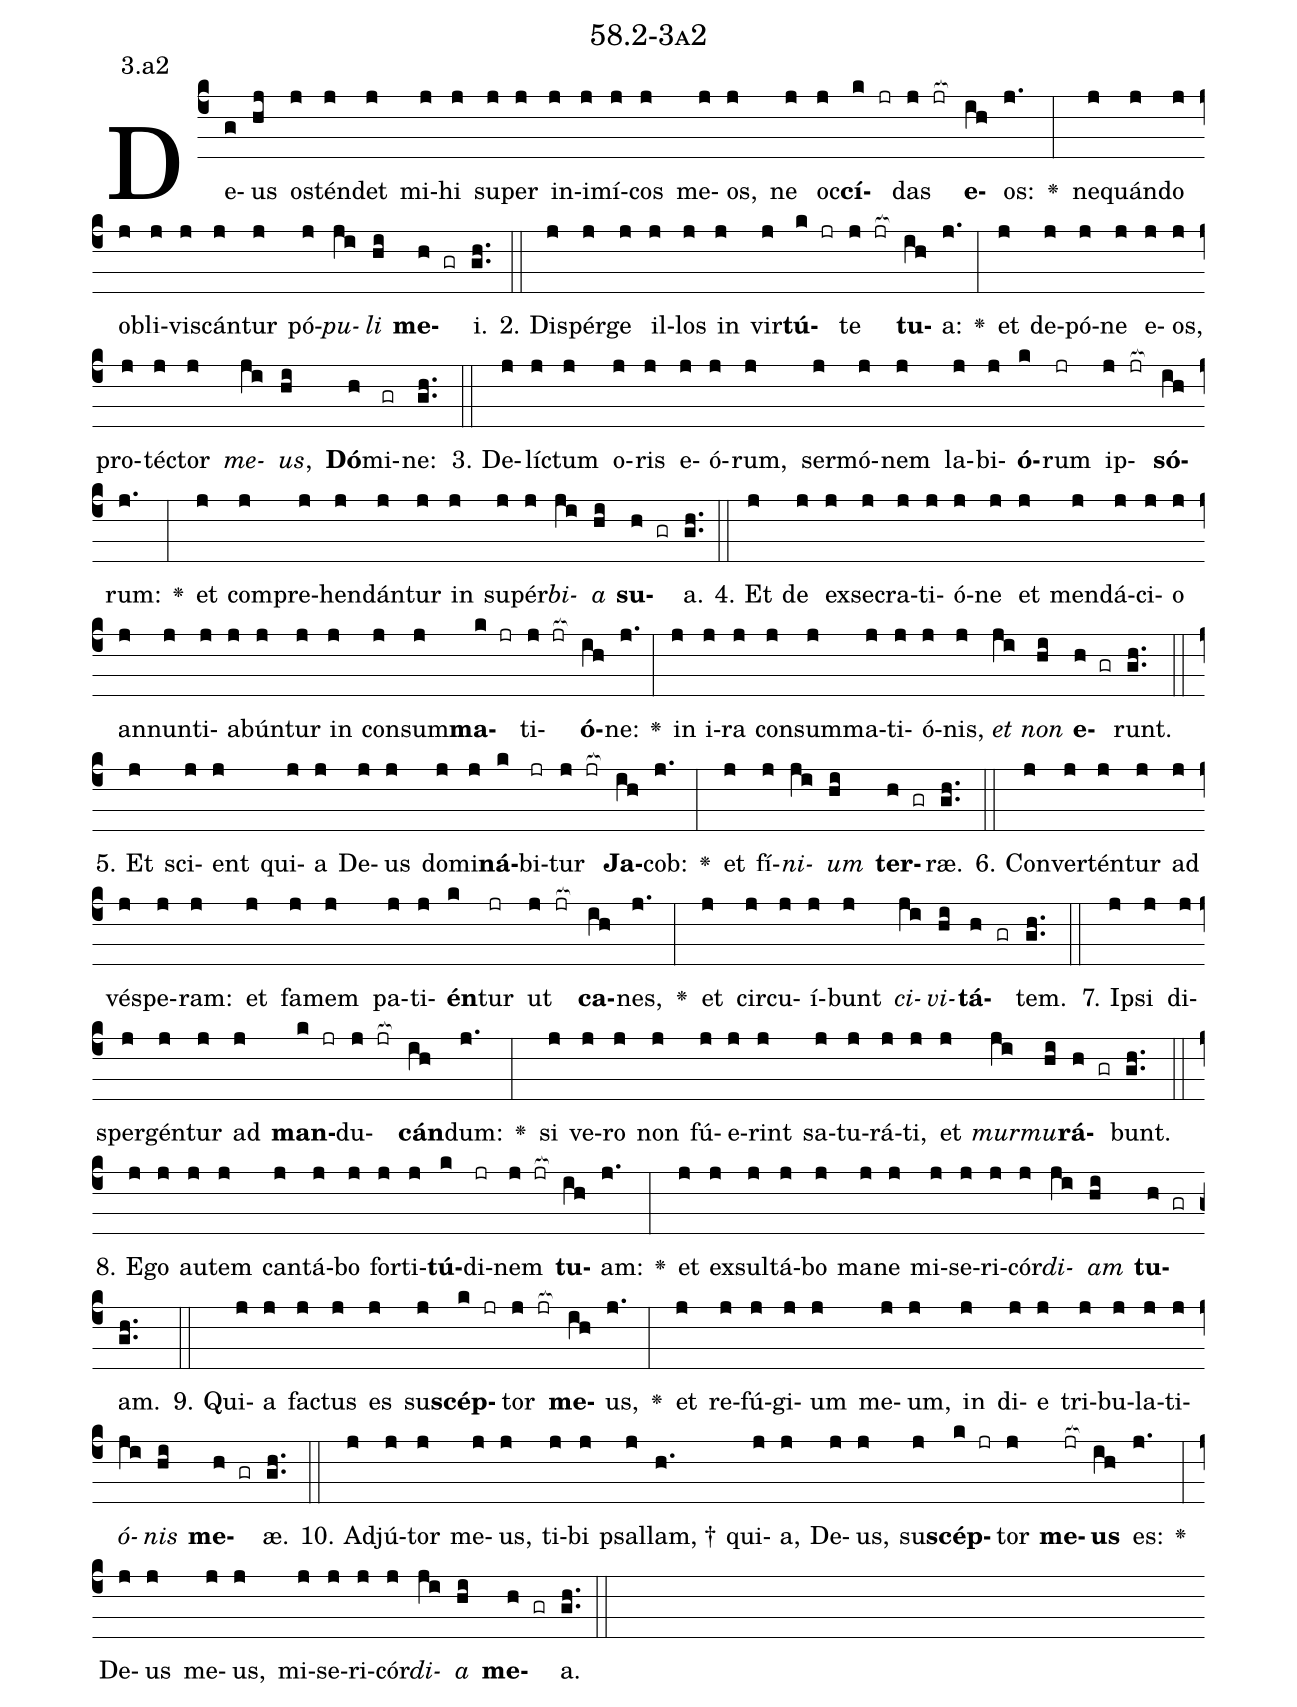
name: 58.2-3a2;
annotation: 3.a2;
%%
(c4)De(g)us(hj) os(j)tén(j)det(j) mi(j)hi(j) su(j)per(j) in(j)i(j)mí(j)cos(j) me(j)os,(j) ne(j) oc(j)<b>cí</b>(k jr)das(j jr[ocb:1{]) <b>e</b>(ih[ocb:0}])os:(j.) <v>\greheightstar</v>(:) ne(j)quán(j)do(j) ob(j)li(j)vis(j)cán(j)tur(j) pó(j)<i>pu</i>(ji)<i>li</i>(hi) <b>me</b>(h gr)i.(gh..) (::)
2. Di(j)spér(j)ge(j) il(j)los(j) in(j) vir(j)<b>tú</b>(k jr)te(j jr[ocb:1{]) <b>tu</b>(ih[ocb:0}])a:(j.) <v>\greheightstar</v>(:) et(j) de(j)pó(j)ne(j) e(j)os,(j) pro(j)téc(j)tor(j) <i>me</i>(ji)<i>us</i>,(hi) <b>Dó</b>(h)mi(gr)ne:(gh..) (::)
3. De(j)líc(j)tum(j) o(j)ris(j) e(j)ó(j)rum,(j) ser(j)mó(j)nem(j) la(j)bi(j)<b>ó</b>(k)rum(jr) ip(j jr[ocb:1{])<b>só</b>(ih[ocb:0}])rum:(j.) <v>\greheightstar</v>(:) et(j) com(j)pre(j)hen(j)dán(j)tur(j) in(j) su(j)pér(j)<i>bi</i>(ji)<i>a</i>(hi) <b>su</b>(h gr)a.(gh..) (::)
4. Et(j) de(j) ex(j)se(j)cra(j)ti(j)ó(j)ne(j) et(j) men(j)dá(j)ci(j)o(j) an(j)nun(j)ti(j)a(j)bún(j)tur(j) in(j) con(j)sum(j)<b>ma</b>(k jr)ti(j jr[ocb:1{])<b>ó</b>(ih[ocb:0}])ne:(j.) <v>\greheightstar</v>(:) in(j) i(j)ra(j) con(j)sum(j)ma(j)ti(j)ó(j)nis,(j) <i>et</i>(ji) <i>non</i>(hi) <b>e</b>(h gr)runt.(gh..) (::)
5. Et(j) sci(j)ent(j) qui(j)a(j) De(j)us(j) do(j)mi(j)<b>ná</b>(k)bi(jr)tur(j jr[ocb:1{]) <b>Ja</b>(ih[ocb:0}])cob:(j.) <v>\greheightstar</v>(:) et(j) fí(j)<i>ni</i>(ji)<i>um</i>(hi) <b>ter</b>(h gr)ræ.(gh..) (::)
6. Con(j)ver(j)tén(j)tur(j) ad(j) vés(j)pe(j)ram:(j) et(j) fa(j)mem(j) pa(j)ti(j)<b>én</b>(k)tur(jr) ut(j jr[ocb:1{]) <b>ca</b>(ih[ocb:0}])nes,(j.) <v>\greheightstar</v>(:) et(j) cir(j)cu(j)í(j)bunt(j) <i>ci</i>(ji)<i>vi</i>(hi)<b>tá</b>(h gr)tem.(gh..) (::)
7. Ip(j)si(j) di(j)sper(j)gén(j)tur(j) ad(j) <b>man</b>(k jr)du(j jr[ocb:1{])<b>cán</b>(ih[ocb:0}])dum:(j.) <v>\greheightstar</v>(:) si(j) ve(j)ro(j) non(j) fú(j)e(j)rint(j) sa(j)tu(j)rá(j)ti,(j) et(j) <i>mur</i>(ji)<i>mu</i>(hi)<b>rá</b>(h gr)bunt.(gh..) (::)
8. E(j)go(j) au(j)tem(j) can(j)tá(j)bo(j) for(j)ti(j)<b>tú</b>(k)di(jr)nem(j jr[ocb:1{]) <b>tu</b>(ih[ocb:0}])am:(j.) <v>\greheightstar</v>(:) et(j) ex(j)sul(j)tá(j)bo(j) ma(j)ne(j) mi(j)se(j)ri(j)cór(j)<i>di</i>(ji)<i>am</i>(hi) <b>tu</b>(h gr)am.(gh..) (::)
9. Qui(j)a(j) fac(j)tus(j) es(j) su(j)<b>scép</b>(k jr)tor(j jr[ocb:1{]) <b>me</b>(ih[ocb:0}])us,(j.) <v>\greheightstar</v>(:) et(j) re(j)fú(j)gi(j)um(j) me(j)um,(j) in(j) di(j)e(j) tri(j)bu(j)la(j)ti(j)<i>ó</i>(ji)<i>nis</i>(hi) <b>me</b>(h gr)æ.(gh..) (::)
10. Ad(j)jú(j)tor(j) me(j)us,(j) ti(j)bi(j) psal(j)lam, †(h.) qui(j)a,(j) De(j)us,(j) su(j)<b>scép</b>(k jr)tor(j) <b>me</b>(jr[ocb:1{])<b>us</b>(ih[ocb:0}]) es:(j.) <v>\greheightstar</v>(:) De(j)us(j) me(j)us,(j) mi(j)se(j)ri(j)cór(j)<i>di</i>(ji)<i>a</i>(hi) <b>me</b>(h gr)a.(gh..) (::)
